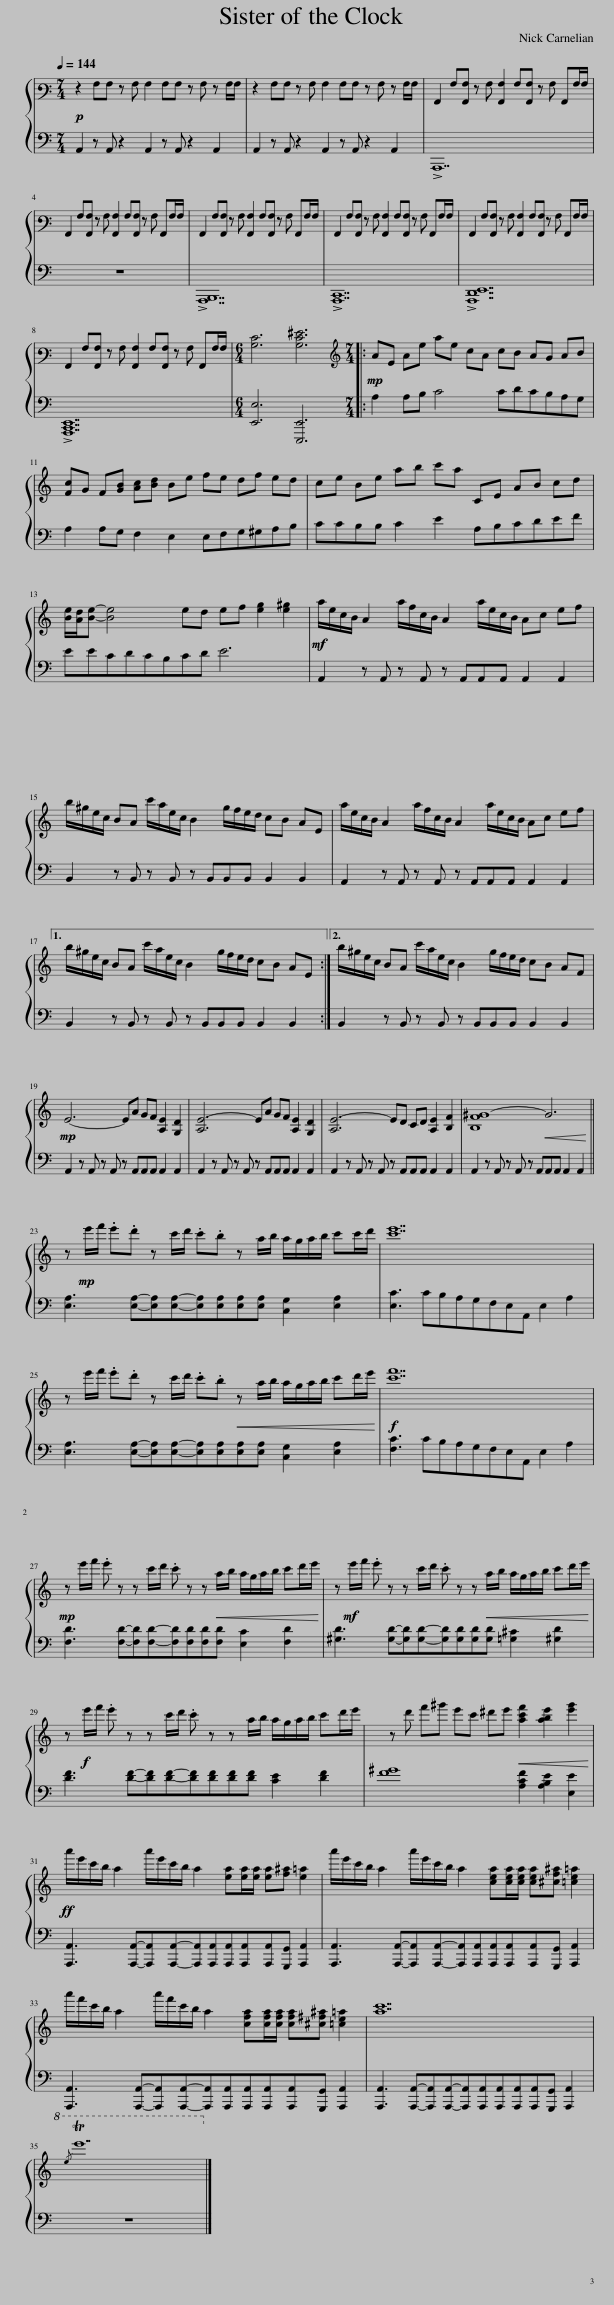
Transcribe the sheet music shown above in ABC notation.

X:1
%%score { 1 | 2 }
L:1/8
Q:1/4=144
M:7/4
I:linebreak $
K:C
V:1 bass3
V:2 bass
V:1
!p! z2 A,A, z A, A,2 A,A, z A, z A,/A,/ | z2 A,A, z A, A,2 A,A, z A, z A,/A,/ | A,,2 A,[A,,A,] z A, [A,,A,]2 A,[A,,A,] z A, A,,A,/A,/ |$ A,,2 A,[A,,A,] z A, [A,,A,]2 A,[A,,A,] z A, A,,A,/A,/ | A,,2 A,[A,,A,] z A, [A,,A,]2 A,[A,,A,] z A, A,,A,/A,/ | %5
 A,,2 A,[A,,A,] z A, [A,,A,]2 A,[A,,A,] z A, A,,A,/A,/ | A,,2 A,[A,,A,] z A, [A,,A,]2 A,[A,,A,] z A, A,,A,/A,/ |$ A,,2 A,[A,,A,] z A, [A,,A,]2 A,[A,,A,] z A, A,,A,/A,/ |[M:6/4] [B,E]6 [B,E^G]6 |:[M:7/4][K:treble]!mp! AE Ae ae cA cB AG AB |$ %10
 [Fc]G F[GB] [Ac][Bd] Be fe df ed | ce Be ab c'a CE AB cd |$ [Be]/[Ad]/[Be]- [Be]4 ed ef [eg]2 [e^g]2 |!mf! a/e/c/B/ A2 a/f/c/B/ A2 a/e/c/B/ Ac ef |$ b/^g/e/c/ BA c'/a/e/c/ B2 g/f/e/d/ cB AE | %15
 a/e/c/B/ A2 a/f/c/B/ A2 a/e/c/B/ Ac ef |1$ b/^g/e/c/ BA c'/a/e/c/ B2 g/f/e/d/ cB AE :|2 b/^g/e/c/ BA c'/a/e/c/ B2 g/f/e/d/ cB AF ||$!mp! E6- EA GF [A,E]2 [G,D]2 | [A,E-]6 EA GF [A,E]2 [G,D]2 | %20
 [A,E-]6 ED CD [A,E]2 [B,F]2 | [B,F^G-]8!<(! G6!<)! ||$ z!mp! e'/f'/ .e'.d' z c'/d'/ .c'.b z a/b/ a/g/a/b/ c'c'/d'/ | [c'e']14 |$ z e'/f'/ .e'.d' z c'/d'/ .c'.b!<(! z a/b/ a/g/a/b/ c'd'/e'/!<)! | %25
!f! [c'f']14 |$!mp! z e'/f'/ .e' z z c'/d'/ .c' z z!<(! a/b/ a/g/a/b/ c'd'/e'/!<)! | z!mf! e'/f'/ .e' z z c'/d'/ .c' z z!<(! a/b/ a/g/a/b/ c'd'/e'/!<)! |$ z!f! e'/f'/ .e' z z c'/d'/ .c' z z a/b/ a/g/a/b/ c'd'/e'/ | z d' f'^g' e'c' ^d'e'!<(! [ac'f']2 [abe']2 [e'g']2!<)! |$ %30
!ff! a'/e'/c'/b/ a2 a'/e'/c'/b/ a2 [ea][ea]/[ea]/ [ea][f^a] [e=a]2 | a'/e'/c'/b/ a2 a'/e'/c'/b/ a2 [cea][cea]/[cea]/ [cea][^cf^a] [=ce=a]2 |$ a'/f'/c'/b/ a2 a'/f'/c'/b/ a2 [cfa][cfa]/[cfa]/ [cfa][^c^f^a] [=ce=a]2 | [ac']14 |$!8va(!{/e'} Te''14!8va)! |] %35
V:2
 A,,2 z A,, z2 A,,2 z A,, z2 A,,2 | A,,2 z A,, z2 A,,2 z A,, z2 A,,2 | !>!A,,,14 |$ z14 | !>![A,,,B,,,]14 | %5
 !>![A,,,C,,]14 | !>![A,,,D,,E,,]14 |$ !>![A,,,C,,E,,]14 |[M:6/4] [E,,E,]6 [E,,,E,,]6 |:[M:7/4] A,2 A,B, C4 CDCB,A,G, |$ %10
 A,2 A,G, F,2 E,2 E,F,G,^G,A,B, | CCB,B, C2 E2 A,B,CDEF |$ EECDCB,CD E6 | A,,2 z A,, z A,, z A,,A,,A,, A,,2 A,,2 |$ B,,2 z B,, z B,, z B,,B,,B,, B,,2 B,,2 | %15
 A,,2 z A,, z A,, z A,,A,,A,, A,,2 A,,2 |1$ B,,2 z B,, z B,, z B,,B,,B,, B,,2 B,,2 :|2 B,,2 z B,, z B,, z B,,B,,B,, B,,2 B,,2 ||$ A,,2 z A,, z A,, z A,,A,,A,, A,,2 A,,2 | A,,2 z A,, z A,, z A,,A,,A,, A,,2 A,,2 | %20
 A,,2 z A,, z A,, z A,,A,,A,, A,,2 A,,2 | A,,2 z A,, z A,, z A,,A,,A,, A,,2 A,,2 ||$ [E,A,]3 [E,A,]-[E,A,][E,A,]-[E,A,][E,A,][E,A,][E,A,] [C,G,]2 [E,A,]2 | [E,C]3 CB,A,G,F,E,A,, E,2 A,2 |$ [E,A,]3 [E,A,]-[E,A,][E,A,]-[E,A,][E,A,][E,A,][E,A,] [C,G,]2 [E,A,]2 | %25
 [F,C]3 CB,A,G,F,E,A,, E,2 A,2 |$ [F,D]3 [F,D]-[F,D][F,D]-[F,D][F,D][F,D][F,D] [E,C]2 [F,D]2 | [^G,D]3 [G,D]-[G,D][G,D]-[G,D][G,D][G,D][G,D] [=G,^C]2 [^G,D]2 |$ [DF]3 [DF]-[DF][DF]-[DF][DF][DF][DF] [CE]2 [DF]2 | [F^G]8 [A,CF]2 [A,B,E]2 [E,E]2 |$ %30
 [A,,,A,,]3 [A,,,A,,]-[A,,,A,,][A,,,A,,]-[A,,,A,,][A,,,A,,][A,,,A,,][A,,,A,,][A,,,A,,][G,,,G,,] [A,,,A,,]2 | [A,,,A,,]3 [A,,,A,,]-[A,,,A,,][A,,,A,,]-[A,,,A,,][A,,,A,,][A,,,A,,][A,,,A,,][A,,,A,,][G,,,G,,] [A,,,A,,]2 |$ [A,,,A,,]3 [A,,,A,,]-[A,,,A,,][A,,,A,,]-[A,,,A,,][A,,,A,,][A,,,A,,][A,,,A,,][A,,,A,,][G,,,G,,] [A,,,A,,]2 | [A,,,A,,]3 [A,,,A,,]-[A,,,A,,][A,,,A,,]-[A,,,A,,][A,,,A,,][A,,,A,,][A,,,A,,][A,,,A,,][G,,,G,,] [A,,,A,,]2 |$ z14 |] %35
